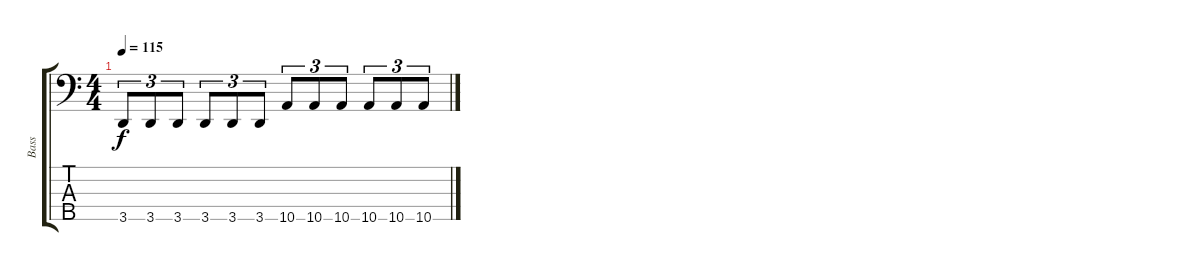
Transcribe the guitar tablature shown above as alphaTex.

\track ("Bass" "Bass") {instrument electricbassfinger}
\staff {score tabs}
\tuning (E2 B1 Gb1 Db1 B0) {hide}
\ts (4 4)
\tempo 115
\clef f4
\ks c
3.5.8{tu (3 2) dy f} 3.5.8{tu (3 2)} 3.5.8{tu (3 2)} 3.5.8{tu (3 2)} 3.5.8{tu (3 2)} 3.5.8{tu (3 2)} 10.5.8{tu (3 2)} 10.5.8{tu (3 2)} 10.5.8{tu (3 2)} 10.5.8{tu (3 2)} 10.5.8{tu (3 2)} 10.5.8{tu (3 2)}
